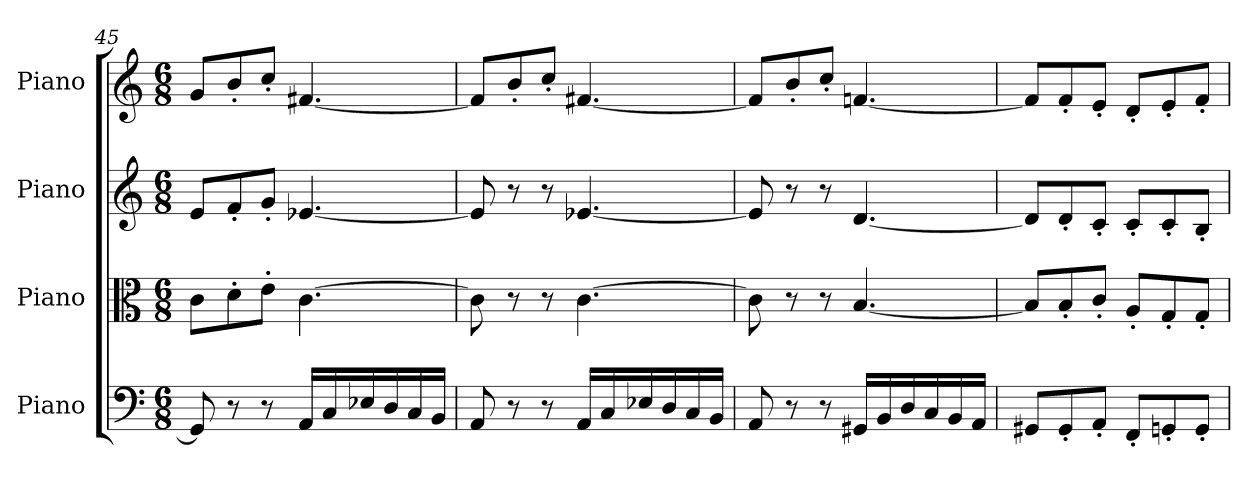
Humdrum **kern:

**kern	**kern	**kern	**kern
*part4	*part3	*part2	*part1
*staff4	*staff3	*staff2	*staff1
*I"Piano	*I"Piano	*I"Piano	*I"Piano
*I'Pno	*I'Pno	*I'Pno	*I'Pno
!!LO:LB:g=z
*clefF4	*clefC3	*clefG2	*clefG2
*k[]	*k[]	*k[]	*k[]
*M6/8	*M6/8	*M6/8	*M6/8
=45	=45	=45	=45
8GG/]	8c\L	8e/L	8g/L
8r	8d'\	8f'/	8b'/
8r	8e'\J	8g'/J	8cc'/J
16AA/LL	[4.c\	[4.e-X/	[4.f#X/
16C/	.	.	.
16E-X/	.	.	.
16D/	.	.	.
16C/	.	.	.
16BB/JJ	.	.	.
=46	=46	=46	=46
8AA/	8c\]	8e-/]	8f#/L]
8r	8r	8r	8b'/
8r	8r	8r	8cc'/J
16AA/LL	[4.c\	[4.e-X/	[4.f#X/
16C/	.	.	.
16E-X/	.	.	.
16D/	.	.	.
16C/	.	.	.
16BB/JJ	.	.	.
=47	=47	=47	=47
8AA/	8c\]	8e-/]	8f#/L]
8r	8r	8r	8b'/
8r	8r	8r	8cc'/J
16GG#X/LL	[4.B/	[4.d/	[4.fn/
16BB/	.	.	.
16D/	.	.	.
16C/	.	.	.
16BB/	.	.	.
16AA/JJ	.	.	.
=48	=48	=48	=48
8GG#X/L	8B/L]	8d/L]	8f/L]
8GG#'/	8B'/	8d'/	8f'/
8AA'/J	8c'/J	8c'/J	8e'/J
8FF'/L	8A'/L	8c'/L	8d'/L
8GGn'/	8G'/	8c'/	8e'/
8GG'/J	8G'/J	8B'/J	8f'/J
=	=	=	=
*-	*-	*-	*-
